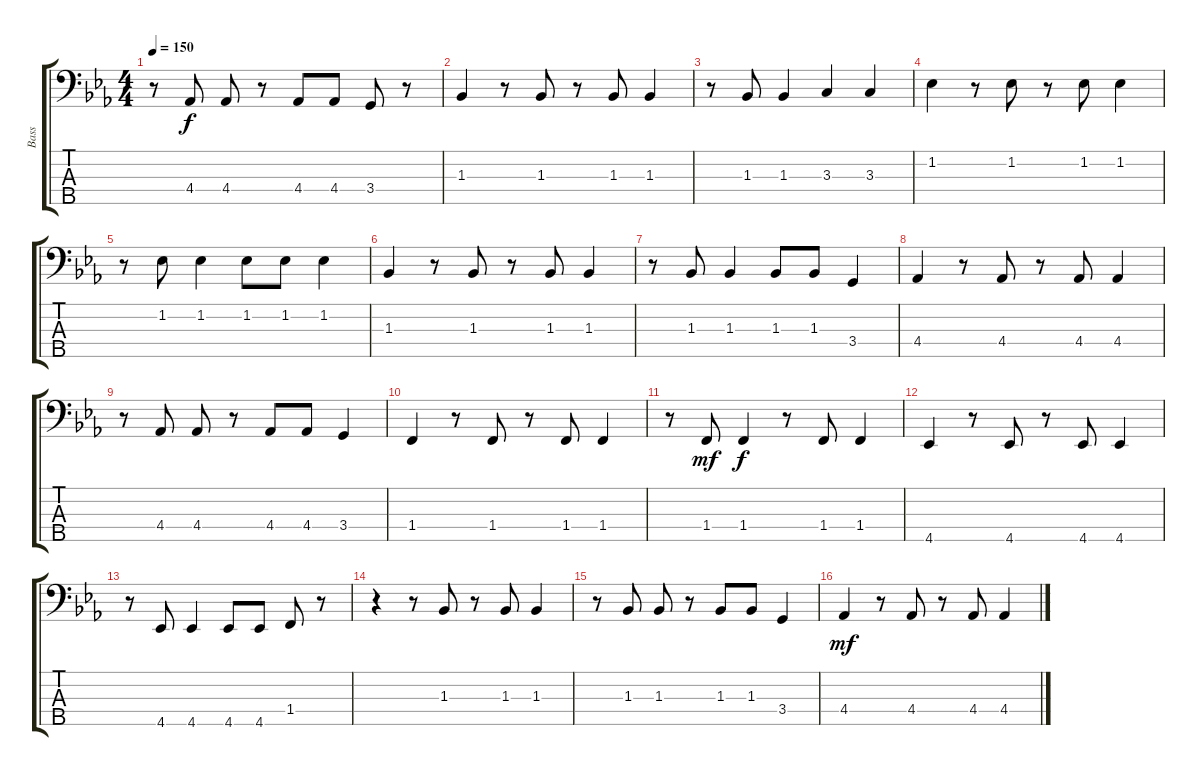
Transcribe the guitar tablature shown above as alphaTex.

\track ("Bass" "Bass") {instrument electricbassfinger}
\staff {score tabs}
\tuning (G2 D2 A1 E1 B0) {hide}
\ts (4 4)
\tempo 150
\clef f4
\ks eb
r.8{dy f} 4.4.8 4.4.8 r.8 4.4.8 4.4.8 3.4.8 r.8 |
1.3.4 r.8 1.3.8 r.8 1.3.8 1.3.4 |
r.8 1.3.8 1.3.4 3.3.4 3.3.4 |
1.2.4 r.8 1.2.8 r.8 1.2.8 1.2.4 |
r.8 1.2.8 1.2.4 1.2.8 1.2.8 1.2.4 |
1.3.4 r.8 1.3.8 r.8 1.3.8 1.3.4 |
r.8 1.3.8 1.3.4 1.3.8 1.3.8 3.4.4 |
4.4.4 r.8 4.4.8 r.8 4.4.8 4.4.4 |
r.8 4.4.8 4.4.8 r.8 4.4.8 4.4.8 3.4.4 |
1.4.4 r.8 1.4.8 r.8 1.4.8 1.4.4 |
r.8 1.4.8{dy mf} 1.4.4{dy f} r.8 1.4.8 1.4.4 |
4.5.4 r.8 4.5.8 r.8 4.5.8 4.5.4 |
r.8 4.5.8 4.5.4 4.5.8 4.5.8 1.4.8 r.8 |
r.4 r.8 1.3.8 r.8 1.3.8 1.3.4 |
r.8 1.3.8 1.3.8 r.8 1.3.8 1.3.8 3.4.4 |
4.4.4{dy mf} r.8 4.4.8 r.8 4.4.8 4.4.4
